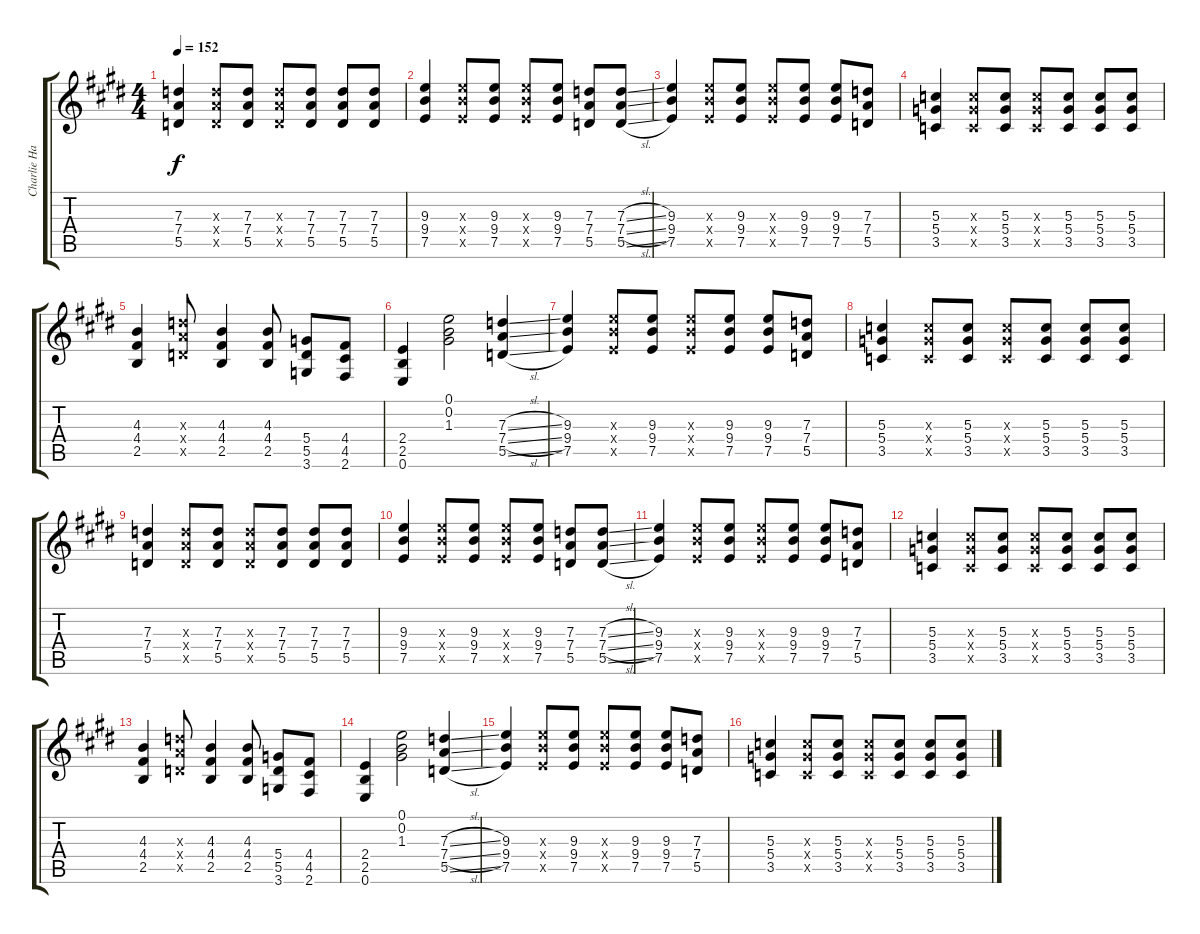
\track ("Charlie Hargrett Guitar" "Charlie Ha") {instrument overdrivenguitar}
\staff {score tabs}
\tuning (E4 B3 G3 D3 A2 E2) {hide}
\ts (4 4)
\tempo 152
\clef g2
\ks c#minor
(7.3 7.4 5.5).4{dy f} (7.3{x} 7.4{x} 5.5{x}).8 (7.3 7.4 5.5).8 (7.3{x} 7.4{x} 5.5{x}).8 (7.3 7.4 5.5).8 (7.3 7.4 5.5).8 (7.3 7.4 5.5).8 |
(9.3 9.4 7.5).4 (9.3{x} 9.4{x} 7.5{x}).8 (9.3 9.4 7.5).8 (9.3{x} 9.4{x} 7.5{x}).8 (9.3 9.4 7.5).8 (7.3 7.4 5.5).8 (7.3{sl} 7.4{sl} 5.5{sl}).8 |
(9.3 9.4 7.5).4 (9.3{x} 9.4{x} 7.5{x}).8 (9.3 9.4 7.5).8 (9.3{x} 9.4{x} 7.5{x}).8 (9.3 9.4 7.5).8 (9.3 9.4 7.5).8 (7.3 7.4 5.5).8 |
(5.3 5.4 3.5).4 (5.3{x} 5.4{x} 3.5{x}).8 (5.3 5.4 3.5).8 (5.3{x} 5.4{x} 3.5{x}).8 (5.3 5.4 3.5).8 (5.3 5.4 3.5).8 (5.3 5.4 3.5).8 |
(4.3 4.4 2.5).4 (7.3{x} 7.4{x} 5.5{x}).8 (4.3 4.4 2.5).4 (4.3 4.4 2.5).8 (5.4 5.5 3.6).8 (4.4 4.5 2.6).8 |
(2.4 2.5 0.6).4 (0.1 0.2 1.3).2 (7.3{sl} 7.4{sl} 5.5{sl}).4 |
(9.3 9.4 7.5).4 (9.3{x} 9.4{x} 7.5{x}).8 (9.3 9.4 7.5).8 (9.3{x} 9.4{x} 7.5{x}).8 (9.3 9.4 7.5).8 (9.3 9.4 7.5).8 (7.3 7.4 5.5).8 |
(5.3 5.4 3.5).4 (5.3{x} 5.4{x} 3.5{x}).8 (5.3 5.4 3.5).8 (5.3{x} 5.4{x} 3.5{x}).8 (5.3 5.4 3.5).8 (5.3 5.4 3.5).8 (5.3 5.4 3.5).8 |
(7.3 7.4 5.5).4 (7.3{x} 7.4{x} 5.5{x}).8 (7.3 7.4 5.5).8 (7.3{x} 7.4{x} 5.5{x}).8 (7.3 7.4 5.5).8 (7.3 7.4 5.5).8 (7.3 7.4 5.5).8 |
(9.3 9.4 7.5).4 (9.3{x} 9.4{x} 7.5{x}).8 (9.3 9.4 7.5).8 (9.3{x} 9.4{x} 7.5{x}).8 (9.3 9.4 7.5).8 (7.3 7.4 5.5).8 (7.3{sl} 7.4{sl} 5.5{sl}).8 |
(9.3 9.4 7.5).4 (9.3{x} 9.4{x} 7.5{x}).8 (9.3 9.4 7.5).8 (9.3{x} 9.4{x} 7.5{x}).8 (9.3 9.4 7.5).8 (9.3 9.4 7.5).8 (7.3 7.4 5.5).8 |
(5.3 5.4 3.5).4 (5.3{x} 5.4{x} 3.5{x}).8 (5.3 5.4 3.5).8 (5.3{x} 5.4{x} 3.5{x}).8 (5.3 5.4 3.5).8 (5.3 5.4 3.5).8 (5.3 5.4 3.5).8 |
(4.3 4.4 2.5).4 (7.3{x} 7.4{x} 5.5{x}).8 (4.3 4.4 2.5).4 (4.3 4.4 2.5).8 (5.4 5.5 3.6).8 (4.4 4.5 2.6).8 |
(2.4 2.5 0.6).4 (0.1 0.2 1.3).2 (7.3{sl} 7.4{sl} 5.5{sl}).4 |
(9.3 9.4 7.5).4 (9.3{x} 9.4{x} 7.5{x}).8 (9.3 9.4 7.5).8 (9.3{x} 9.4{x} 7.5{x}).8 (9.3 9.4 7.5).8 (9.3 9.4 7.5).8 (7.3 7.4 5.5).8 |
(5.3 5.4 3.5).4 (5.3{x} 5.4{x} 3.5{x}).8 (5.3 5.4 3.5).8 (5.3{x} 5.4{x} 3.5{x}).8 (5.3 5.4 3.5).8 (5.3 5.4 3.5).8 (5.3 5.4 3.5).8
